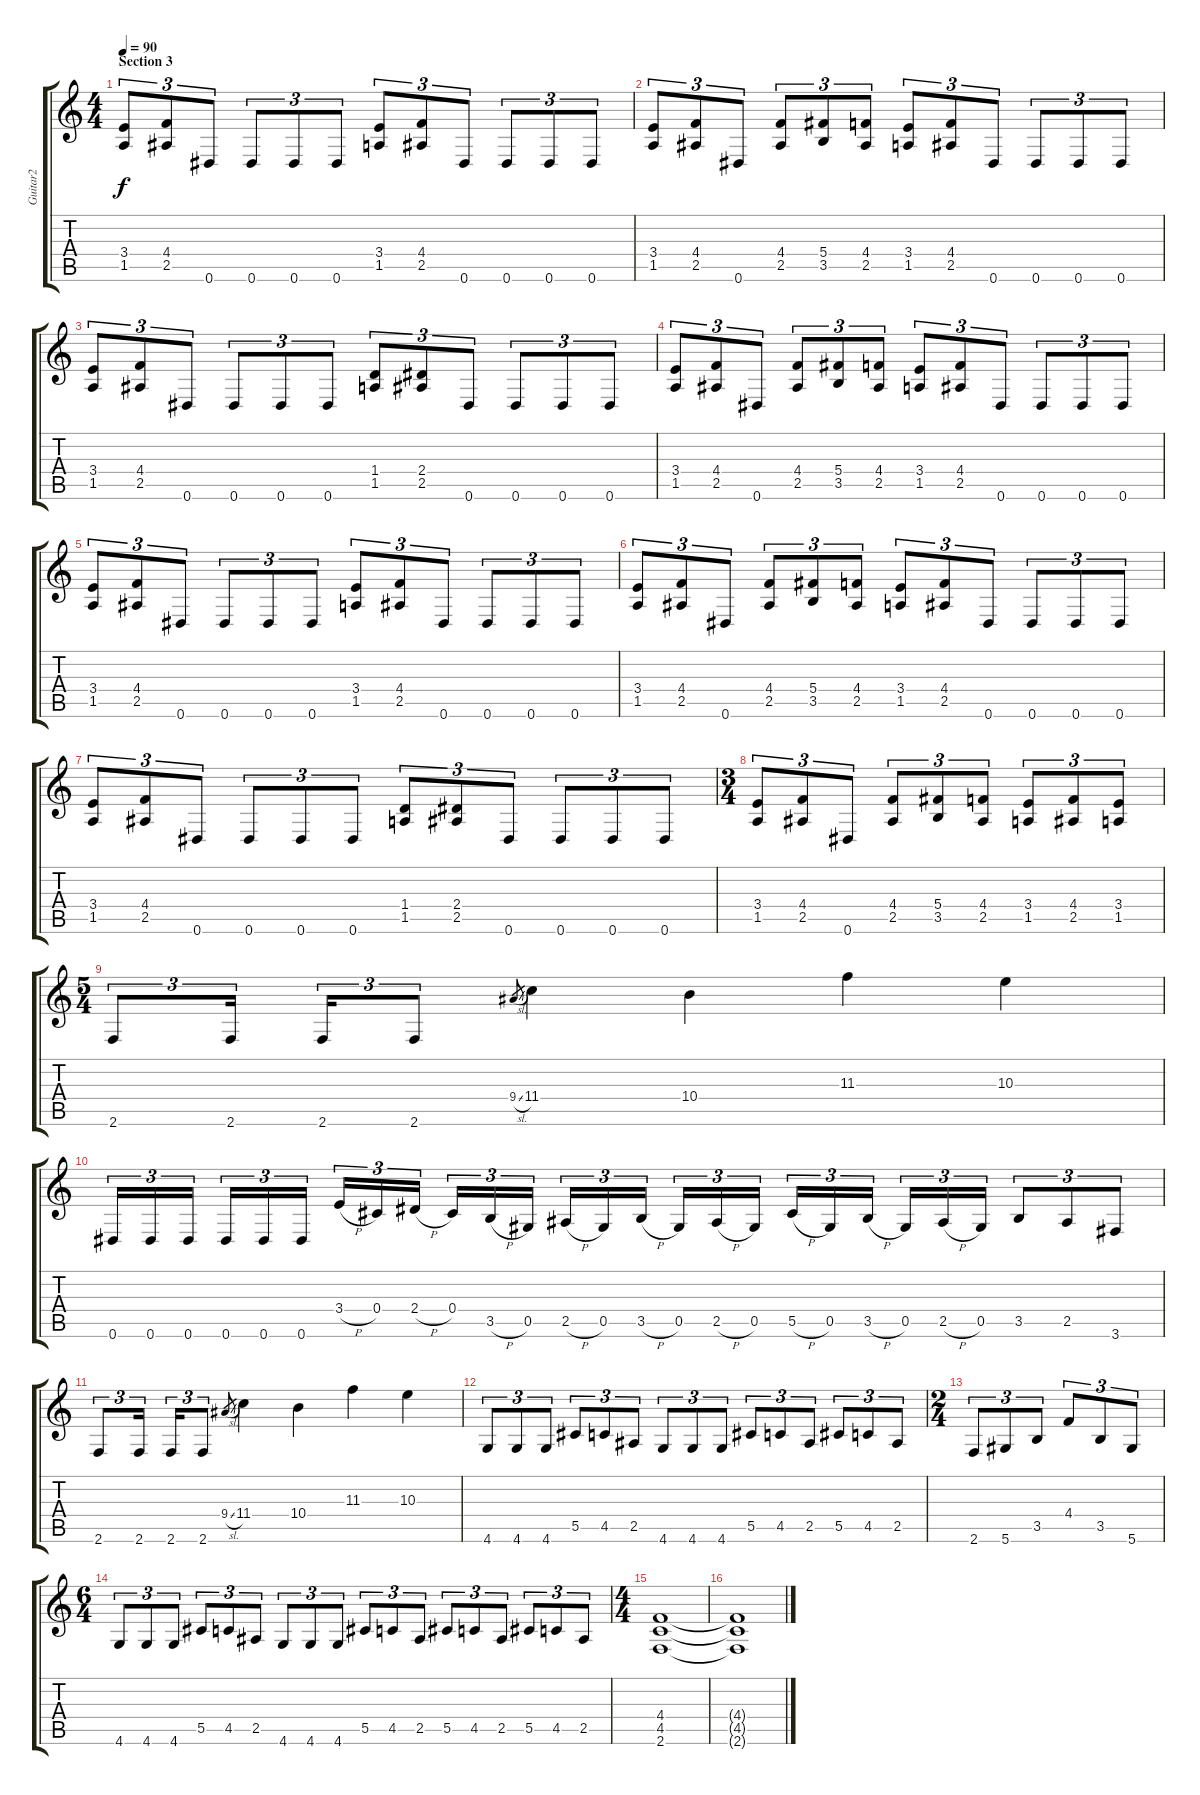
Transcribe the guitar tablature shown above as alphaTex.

\track ("Guitar2" "Guitar2") {instrument overdrivenguitar}
\staff {score tabs}
\tuning (Eb4 Bb3 Gb3 Db3 Ab2 Eb2) {hide}
\ts (4 4)
\section ("" "Section 3")
\tempo 90
\clef g2
\ks c
(3.4 1.5).8{tu (3 2) dy f} (4.4 2.5).8{tu (3 2)} 0.6.8{tu (3 2)} 0.6.8{tu (3 2)} 0.6.8{tu (3 2)} 0.6.8{tu (3 2)} (3.4 1.5).8{tu (3 2)} (4.4 2.5).8{tu (3 2)} 0.6.8{tu (3 2)} 0.6.8{tu (3 2)} 0.6.8{tu (3 2)} 0.6.8{tu (3 2)} |
(3.4 1.5).8{tu (3 2)} (4.4 2.5).8{tu (3 2)} 0.6.8{tu (3 2)} (4.4 2.5).8{tu (3 2)} (5.4 3.5).8{tu (3 2)} (4.4 2.5).8{tu (3 2)} (3.4 1.5).8{tu (3 2)} (4.4 2.5).8{tu (3 2)} 0.6.8{tu (3 2)} 0.6.8{tu (3 2)} 0.6.8{tu (3 2)} 0.6.8{tu (3 2)} |
(3.4 1.5).8{tu (3 2)} (4.4 2.5).8{tu (3 2)} 0.6.8{tu (3 2)} 0.6.8{tu (3 2)} 0.6.8{tu (3 2)} 0.6.8{tu (3 2)} (1.4 1.5).8{tu (3 2)} (2.4 2.5).8{tu (3 2)} 0.6.8{tu (3 2)} 0.6.8{tu (3 2)} 0.6.8{tu (3 2)} 0.6.8{tu (3 2)} |
(3.4 1.5).8{tu (3 2)} (4.4 2.5).8{tu (3 2)} 0.6.8{tu (3 2)} (4.4 2.5).8{tu (3 2)} (5.4 3.5).8{tu (3 2)} (4.4 2.5).8{tu (3 2)} (3.4 1.5).8{tu (3 2)} (4.4 2.5).8{tu (3 2)} 0.6.8{tu (3 2)} 0.6.8{tu (3 2)} 0.6.8{tu (3 2)} 0.6.8{tu (3 2)} |
(3.4 1.5).8{tu (3 2)} (4.4 2.5).8{tu (3 2)} 0.6.8{tu (3 2)} 0.6.8{tu (3 2)} 0.6.8{tu (3 2)} 0.6.8{tu (3 2)} (3.4 1.5).8{tu (3 2)} (4.4 2.5).8{tu (3 2)} 0.6.8{tu (3 2)} 0.6.8{tu (3 2)} 0.6.8{tu (3 2)} 0.6.8{tu (3 2)} |
(3.4 1.5).8{tu (3 2)} (4.4 2.5).8{tu (3 2)} 0.6.8{tu (3 2)} (4.4 2.5).8{tu (3 2)} (5.4 3.5).8{tu (3 2)} (4.4 2.5).8{tu (3 2)} (3.4 1.5).8{tu (3 2)} (4.4 2.5).8{tu (3 2)} 0.6.8{tu (3 2)} 0.6.8{tu (3 2)} 0.6.8{tu (3 2)} 0.6.8{tu (3 2)} |
(3.4 1.5).8{tu (3 2)} (4.4 2.5).8{tu (3 2)} 0.6.8{tu (3 2)} 0.6.8{tu (3 2)} 0.6.8{tu (3 2)} 0.6.8{tu (3 2)} (1.4 1.5).8{tu (3 2)} (2.4 2.5).8{tu (3 2)} 0.6.8{tu (3 2)} 0.6.8{tu (3 2)} 0.6.8{tu (3 2)} 0.6.8{tu (3 2)} |
\ts (3 4)
(3.4 1.5).8{tu (3 2)} (4.4 2.5).8{tu (3 2)} 0.6.8{tu (3 2)} (4.4 2.5).8{tu (3 2)} (5.4 3.5).8{tu (3 2)} (4.4 2.5).8{tu (3 2)} (3.4 1.5).8{tu (3 2)} (4.4 2.5).8{tu (3 2)} (3.4 1.5).8{tu (3 2)} |
\ts (5 4)
2.6.8{tu (3 2)} 2.6.16{tu (3 2)} 2.6.16{tu (3 2)} 2.6.8{tu (3 2)} 9.4{sl}.8{gr} 11.4.4 10.4.4 11.3.4 10.3.4 |
0.6.16{tu (3 2)} 0.6.16{tu (3 2)} 0.6.16{tu (3 2)} 0.6.16{tu (3 2)} 0.6.16{tu (3 2)} 0.6.16{tu (3 2)} 3.4{h}.16{tu (3 2)} 0.4.16{tu (3 2)} 2.4{h}.16{tu (3 2)} 0.4.16{tu (3 2)} 3.5{h}.16{tu (3 2)} 0.5.16{tu (3 2)} 2.5{h}.16{tu (3 2)} 0.5.16{tu (3 2)} 3.5{h}.16{tu (3 2)} 0.5.16{tu (3 2)} 2.5{h}.16{tu (3 2)} 0.5.16{tu (3 2)} 5.5{h}.16{tu (3 2)} 0.5.16{tu (3 2)} 3.5{h}.16{tu (3 2)} 0.5.16{tu (3 2)} 2.5{h}.16{tu (3 2)} 0.5.16{tu (3 2)} 3.5.8{tu (3 2)} 2.5.8{tu (3 2)} 3.6.8{tu (3 2)} |
2.6.8{tu (3 2)} 2.6.16{tu (3 2)} 2.6.16{tu (3 2)} 2.6.8{tu (3 2)} 9.4{sl}.8{gr} 11.4.4 10.4.4 11.3.4 10.3.4 |
4.6.8{tu (3 2)} 4.6.8{tu (3 2)} 4.6.8{tu (3 2)} 5.5.8{tu (3 2)} 4.5.8{tu (3 2)} 2.5.8{tu (3 2)} 4.6.8{tu (3 2)} 4.6.8{tu (3 2)} 4.6.8{tu (3 2)} 5.5.8{tu (3 2)} 4.5.8{tu (3 2)} 2.5.8{tu (3 2)} 5.5.8{tu (3 2)} 4.5.8{tu (3 2)} 2.5.8{tu (3 2)} |
\ts (2 4)
2.6.8{tu (3 2)} 5.6.8{tu (3 2)} 3.5.8{tu (3 2)} 4.4.8{tu (3 2)} 3.5.8{tu (3 2)} 5.6.8{tu (3 2)} |
\ts (6 4)
4.6.8{tu (3 2)} 4.6.8{tu (3 2)} 4.6.8{tu (3 2)} 5.5.8{tu (3 2)} 4.5.8{tu (3 2)} 2.5.8{tu (3 2)} 4.6.8{tu (3 2)} 4.6.8{tu (3 2)} 4.6.8{tu (3 2)} 5.5.8{tu (3 2)} 4.5.8{tu (3 2)} 2.5.8{tu (3 2)} 5.5.8{tu (3 2)} 4.5.8{tu (3 2)} 2.5.8{tu (3 2)} 5.5.8{tu (3 2)} 4.5.8{tu (3 2)} 2.5.8{tu (3 2)} |
\ts (4 4)
(4.4 4.5 2.6).1 |
(4.4{t} 4.5{t} 2.6{t}).1
